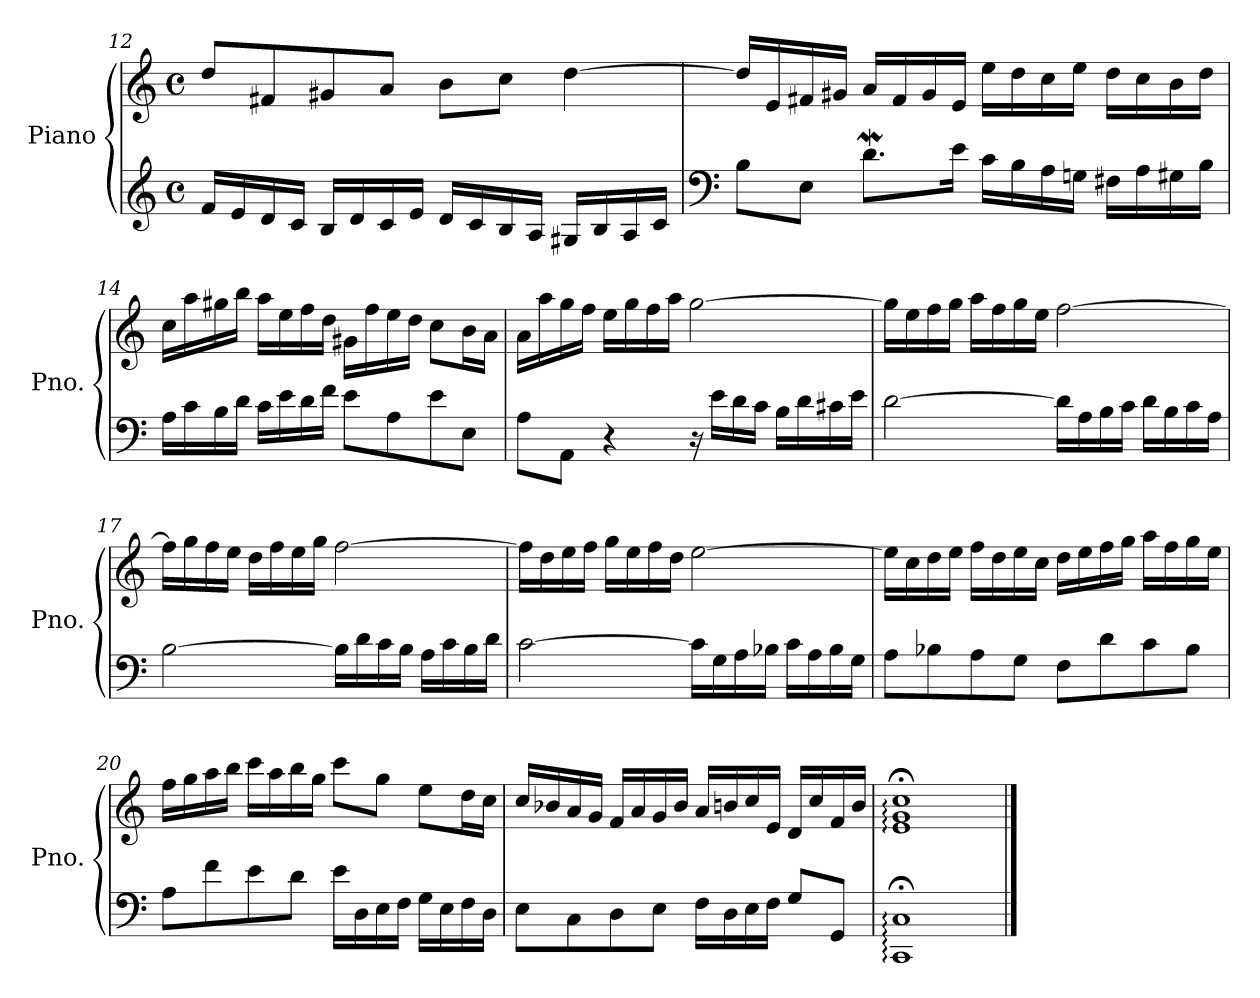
**kern	**kern
*part2	*part1
*staff2	*staff1
*I"Piano	*I"Piano
*I'Pno.	*I'Pno.
!!LO:LB:g=z
*clefG2	*clefG2
*k[]	*k[]
*M4/4	*M4/4
*met(c)	*met(c)
=12	=12
16f>/LL	8dd>/L
16e>/	.
16d>/	8f#X>/
16c>/JJ	.
16B>/LL	8g#X>/
16d>/	.
16c>/	8a>/J
16e>/JJ	.
16d>/LL	8b>\L
16c>/	.
16B>/	8cc>\J
16A>/JJ	.
16G#X>/LL	[4dd>\
16B>/	.
16A>/	.
16c>/JJ	.
=13	=13
*clefF4	*
8B>\L	16dd>/LL]
.	16e>/
8E>\J	16f#X>/
.	16g#X>/JJ
8.dW>\L	16a>/LL
.	16f#>/
.	16g#>/
16e>\Jk	16e>/JJ
16c>\LL	16ee>\LL
16B>\	16dd>\
16A>\	16cc>\
16Gn>\JJ	16ee>\JJ
16F#X>\LL	16dd>\LL
16A>\	16cc>\
16G#X>\	16b>\
16B>\JJ	16dd>\JJ
=14	=14
16A>\LL	16cc>\LL
16c>\	16aa>\
16B>\	16gg#X>\
16d>\JJ	16bb>\JJ
16c>\LL	16aa>\LL
16e>\	16ee>\
16d>\	16ff>\
16f>\JJ	16dd>\JJ
8e>\L	16g#X>\LL
.	16ff>\
8A>\	16ee>\
.	16dd>\JJ
8e>\	8cc>\L
8E>\J	16b>\L
.	16a>\JJ
!!LO:LB:g=z
=15	=15
8A>\L	16a>\LL
.	16aa>\
8AA>\J	16gg>\
.	16ff>\JJ
4r	16ee>\LL
.	16gg>\
.	16ff>\
.	16aa>\JJ
16r	[2gg>\
16e>\LL	.
16d>\	.
16c>\JJ	.
16B>\LL	.
16d>\	.
16c#X>\	.
16e>\JJ	.
=16	=16
[2d>\	16gg>\LL]
.	16ee>\
.	16ff>\
.	16gg>\JJ
.	16aa>\LL
.	16ff>\
.	16gg>\
.	16ee>\JJ
16d>\LL]	[2ff>\
16A>\	.
16B>\	.
16c>\JJ	.
16d>\LL	.
16B>\	.
16c>\	.
16A>\JJ	.
=17	=17
[2B>\	16ff>\LL]
.	16gg>\
.	16ff>\
.	16ee>\JJ
.	16dd>\LL
.	16ff>\
.	16ee>\
.	16gg>\JJ
16B>\LL]	[2ff>\
16d>\	.
16c>\	.
16B>\JJ	.
16A>\LL	.
16c>\	.
16B>\	.
16d>\JJ	.
=18	=18
[2c>\	16ff>\LL]
.	16dd>\
.	16ee>\
.	16ff>\JJ
.	16gg>\LL
.	16ee>\
.	16ff>\
.	16dd>\JJ
16c>\LL]	[2ee>\
16G>\	.
16A>\	.
16B-X>\JJ	.
16c>\LL	.
16A>\	.
16B->\	.
16G>\JJ	.
!!LO:LB:g=z
=19	=19
8A>\L	16ee>\LL]
.	16cc>\
8B-X>\	16dd>\
.	16ee>\JJ
8A>\	16ff>\LL
.	16dd>\
8G>\J	16ee>\
.	16cc>\JJ
8F>\L	16dd>\LL
.	16ee>\
8d>\	16ff>\
.	16gg>\JJ
8c>\	16aa>\LL
.	16ff>\
8B->\J	16gg>\
.	16ee>\JJ
=20	=20
8A>\L	16ff>\LL
.	16gg>\
8f>\	16aa>\
.	16bb>\JJ
8e>\	16ccc>\LL
.	16aa>\
8d>\J	16bb>\
.	16gg>\JJ
16e>\LL	8ccc>\L
16D>\	.
16E>\	8gg>\J
16F>\JJ	.
16G>\LL	8ee>\L
16E>\	.
16F>\	16dd>\L
16D>\JJ	16cc>\JJ
=21	=21
8E>\L	16cc>/LL
.	16b-X>/
8C>\	16a>/
.	16g>/JJ
8D>\	16f>/LL
.	16a>/
8E>\J	16g>/
.	16b->/JJ
16F>\LL	16a>/LL
16D>\	16bn>/
16E>\	16cc>/
16F>\JJ	16e>/JJ
8G>/L	16d>/LL
.	16cc>/
8GG>/J	16f>/
.	16b>/JJ
=22	=22
1CC;:>> 1C;:>>	1e;<:>>> 1g;<:>>> 1cc;<:>>>
==	==
*-	*-
